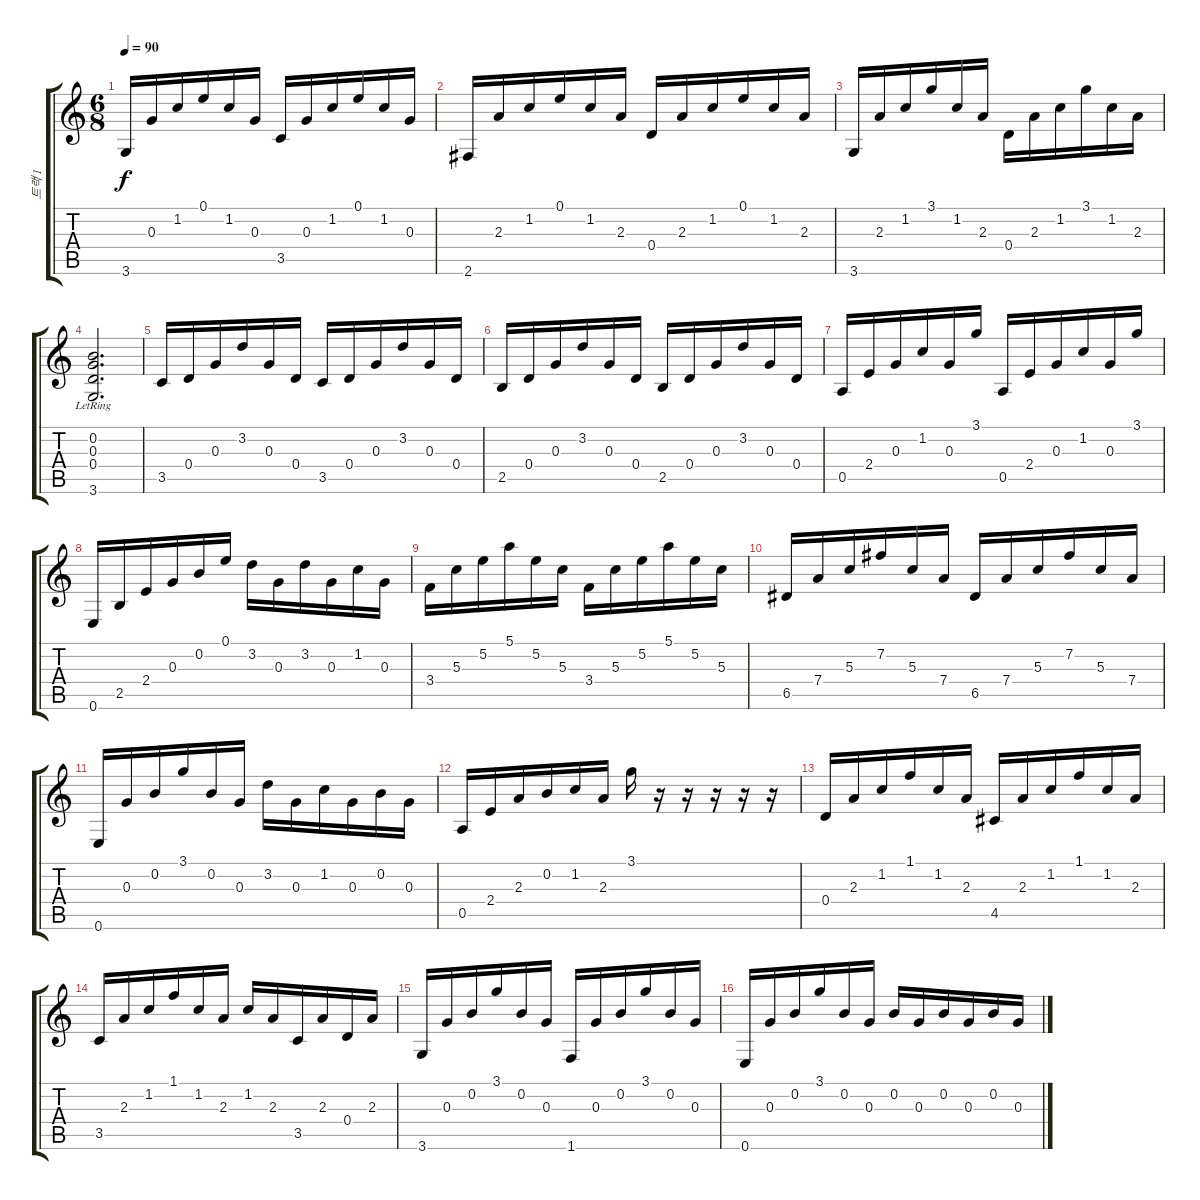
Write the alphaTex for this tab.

\track ("트랙 1" "트랙 1") {instrument acousticguitarsteel}
\staff {score tabs}
\tuning (E4 B3 G3 D3 A2 E2) {hide}
\ts (6 8)
\tempo 90
\clef g2
\ks c
3.6.16{dy f} 0.3.16 1.2.16 0.1.16 1.2.16 0.3.16 3.5.16 0.3.16 1.2.16 0.1.16 1.2.16 0.3.16 |
2.6.16 2.3.16 1.2.16 0.1.16 1.2.16 2.3.16 0.4.16 2.3.16 1.2.16 0.1.16 1.2.16 2.3.16 |
3.6.16 2.3.16 1.2.16 3.1.16 1.2.16 2.3.16 0.4.16 2.3.16 1.2.16 3.1.16 1.2.16 2.3.16 |
(0.2{lr} 0.3{lr} 0.4{lr} 3.6{lr}).2{d} |
3.5.16 0.4.16 0.3.16 3.2.16 0.3.16 0.4.16 3.5.16 0.4.16 0.3.16 3.2.16 0.3.16 0.4.16 |
2.5.16 0.4.16 0.3.16 3.2.16 0.3.16 0.4.16 2.5.16 0.4.16 0.3.16 3.2.16 0.3.16 0.4.16 |
0.5.16 2.4.16 0.3.16 1.2.16 0.3.16 3.1.16 0.5.16 2.4.16 0.3.16 1.2.16 0.3.16 3.1.16 |
0.6.16 2.5.16 2.4.16 0.3.16 0.2.16 0.1.16 3.2.16 0.3.16 3.2.16 0.3.16 1.2.16 0.3.16 |
3.4.16 5.3.16 5.2.16 5.1.16 5.2.16 5.3.16 3.4.16 5.3.16 5.2.16 5.1.16 5.2.16 5.3.16 |
6.5.16 7.4.16 5.3.16 7.2.16 5.3.16 7.4.16 6.5.16 7.4.16 5.3.16 7.2.16 5.3.16 7.4.16 |
0.6.16 0.3.16 0.2.16 3.1.16 0.2.16 0.3.16 3.2.16 0.3.16 1.2.16 0.3.16 0.2.16 0.3.16 |
0.5.16 2.4.16 2.3.16 0.2.16 1.2.16 2.3.16 3.1.16 r.16 r.16 r.16 r.16 r.16 |
0.4.16 2.3.16 1.2.16 1.1.16 1.2.16 2.3.16 4.5.16 2.3.16 1.2.16 1.1.16 1.2.16 2.3.16 |
3.5.16 2.3.16 1.2.16 1.1.16 1.2.16 2.3.16 1.2.16 2.3.16 3.5.16 2.3.16 0.4.16 2.3.16 |
3.6.16 0.3.16 0.2.16 3.1.16 0.2.16 0.3.16 1.6.16 0.3.16 0.2.16 3.1.16 0.2.16 0.3.16 |
0.6.16 0.3.16 0.2.16 3.1.16 0.2.16 0.3.16 0.2.16 0.3.16 0.2.16 0.3.16 0.2.16 0.3.16
